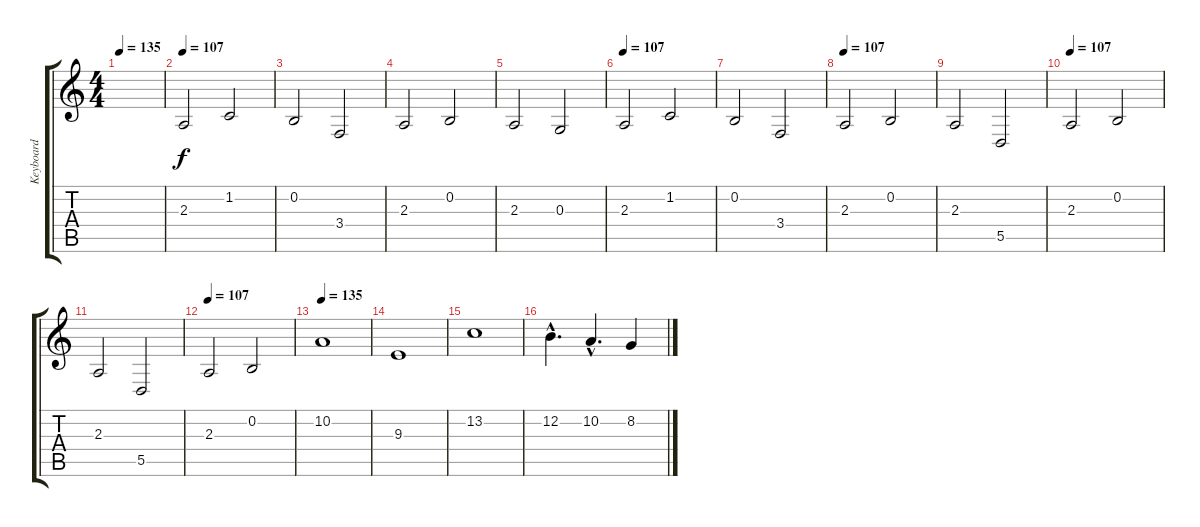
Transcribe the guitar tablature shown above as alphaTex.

\track ("Keyboard" "Keyboard") {instrument brasssection}
\staff {score tabs}
\tuning (E4 B3 G3 D3 A2 E2) {hide}
\ts (4 4)
\tempo 135
\clef g2
\ks c
|
\tempo 107
2.3.2 1.2.2 |
0.2.2 3.4.2 |
2.3.2 0.2.2 |
2.3.2 0.3.2 |
\tempo 107
2.3.2 1.2.2 |
0.2.2 3.4.2 |
\tempo 107
2.3.2 0.2.2 |
2.3.2 5.5.2 |
\tempo 107
2.3.2 0.2.2 |
2.3.2 5.5.2 |
\tempo 107
2.3.2 0.2.2 |
\tempo 135
10.2.1{volume 11 instrument stringensemble1} |
9.3.1 |
13.2.1 |
12.2{hac}.4{d} 10.2{hac}.4{d} 8.2.4
